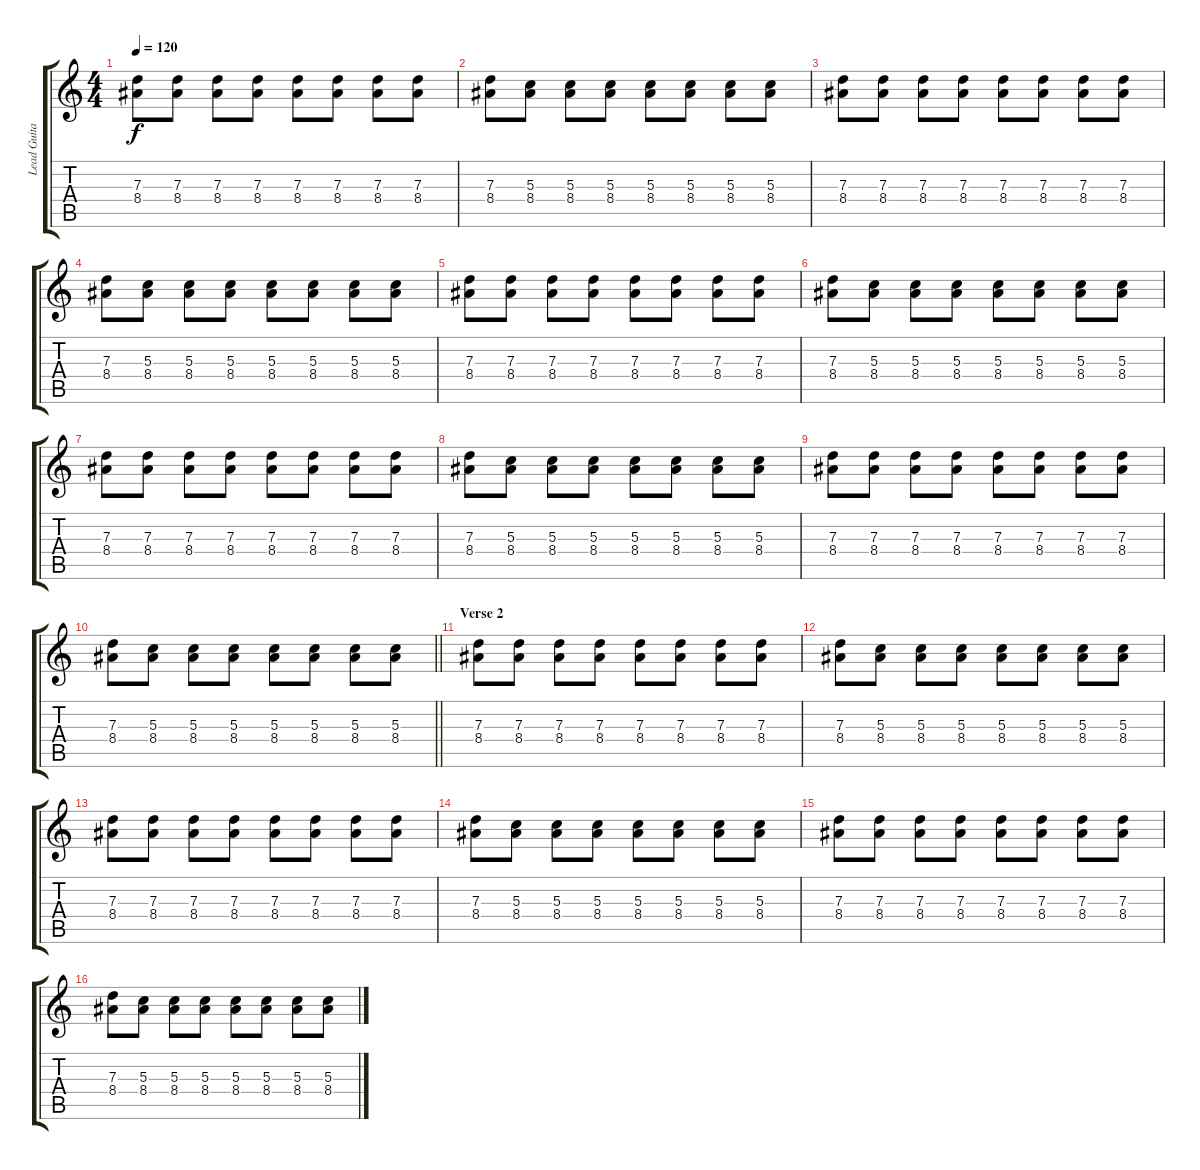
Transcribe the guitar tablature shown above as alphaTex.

\track ("Lead Guitar" "Lead Guita") {instrument electricguitarclean}
\staff {score tabs}
\tuning (E4 B3 G3 D3 A2 E2) {hide}
\ts (4 4)
\tempo 120
\clef g2
\ks c
(7.3 8.4).8{dy f} (7.3 8.4).8 (7.3 8.4).8 (7.3 8.4).8 (7.3 8.4).8 (7.3 8.4).8 (7.3 8.4).8 (7.3 8.4).8 |
(7.3 8.4).8 (5.3 8.4).8 (5.3 8.4).8 (5.3 8.4).8 (5.3 8.4).8 (5.3 8.4).8 (5.3 8.4).8 (5.3 8.4).8 |
(7.3 8.4).8 (7.3 8.4).8 (7.3 8.4).8 (7.3 8.4).8 (7.3 8.4).8 (7.3 8.4).8 (7.3 8.4).8 (7.3 8.4).8 |
(7.3 8.4).8 (5.3 8.4).8 (5.3 8.4).8 (5.3 8.4).8 (5.3 8.4).8 (5.3 8.4).8 (5.3 8.4).8 (5.3 8.4).8 |
(7.3 8.4).8 (7.3 8.4).8 (7.3 8.4).8 (7.3 8.4).8 (7.3 8.4).8 (7.3 8.4).8 (7.3 8.4).8 (7.3 8.4).8 |
(7.3 8.4).8 (5.3 8.4).8 (5.3 8.4).8 (5.3 8.4).8 (5.3 8.4).8 (5.3 8.4).8 (5.3 8.4).8 (5.3 8.4).8 |
(7.3 8.4).8 (7.3 8.4).8 (7.3 8.4).8 (7.3 8.4).8 (7.3 8.4).8 (7.3 8.4).8 (7.3 8.4).8 (7.3 8.4).8 |
(7.3 8.4).8 (5.3 8.4).8 (5.3 8.4).8 (5.3 8.4).8 (5.3 8.4).8 (5.3 8.4).8 (5.3 8.4).8 (5.3 8.4).8 |
(7.3 8.4).8 (7.3 8.4).8 (7.3 8.4).8 (7.3 8.4).8 (7.3 8.4).8 (7.3 8.4).8 (7.3 8.4).8 (7.3 8.4).8 |
\barLineRight lightlight
(7.3 8.4).8 (5.3 8.4).8 (5.3 8.4).8 (5.3 8.4).8 (5.3 8.4).8 (5.3 8.4).8 (5.3 8.4).8 (5.3 8.4).8 |
\section ("" "Verse 2")
(7.3 8.4).8 (7.3 8.4).8 (7.3 8.4).8 (7.3 8.4).8 (7.3 8.4).8 (7.3 8.4).8 (7.3 8.4).8 (7.3 8.4).8 |
(7.3 8.4).8 (5.3 8.4).8 (5.3 8.4).8 (5.3 8.4).8 (5.3 8.4).8 (5.3 8.4).8 (5.3 8.4).8 (5.3 8.4).8 |
(7.3 8.4).8 (7.3 8.4).8 (7.3 8.4).8 (7.3 8.4).8 (7.3 8.4).8 (7.3 8.4).8 (7.3 8.4).8 (7.3 8.4).8 |
(7.3 8.4).8 (5.3 8.4).8 (5.3 8.4).8 (5.3 8.4).8 (5.3 8.4).8 (5.3 8.4).8 (5.3 8.4).8 (5.3 8.4).8 |
(7.3 8.4).8 (7.3 8.4).8 (7.3 8.4).8 (7.3 8.4).8 (7.3 8.4).8 (7.3 8.4).8 (7.3 8.4).8 (7.3 8.4).8 |
(7.3 8.4).8 (5.3 8.4).8 (5.3 8.4).8 (5.3 8.4).8 (5.3 8.4).8 (5.3 8.4).8 (5.3 8.4).8 (5.3 8.4).8
